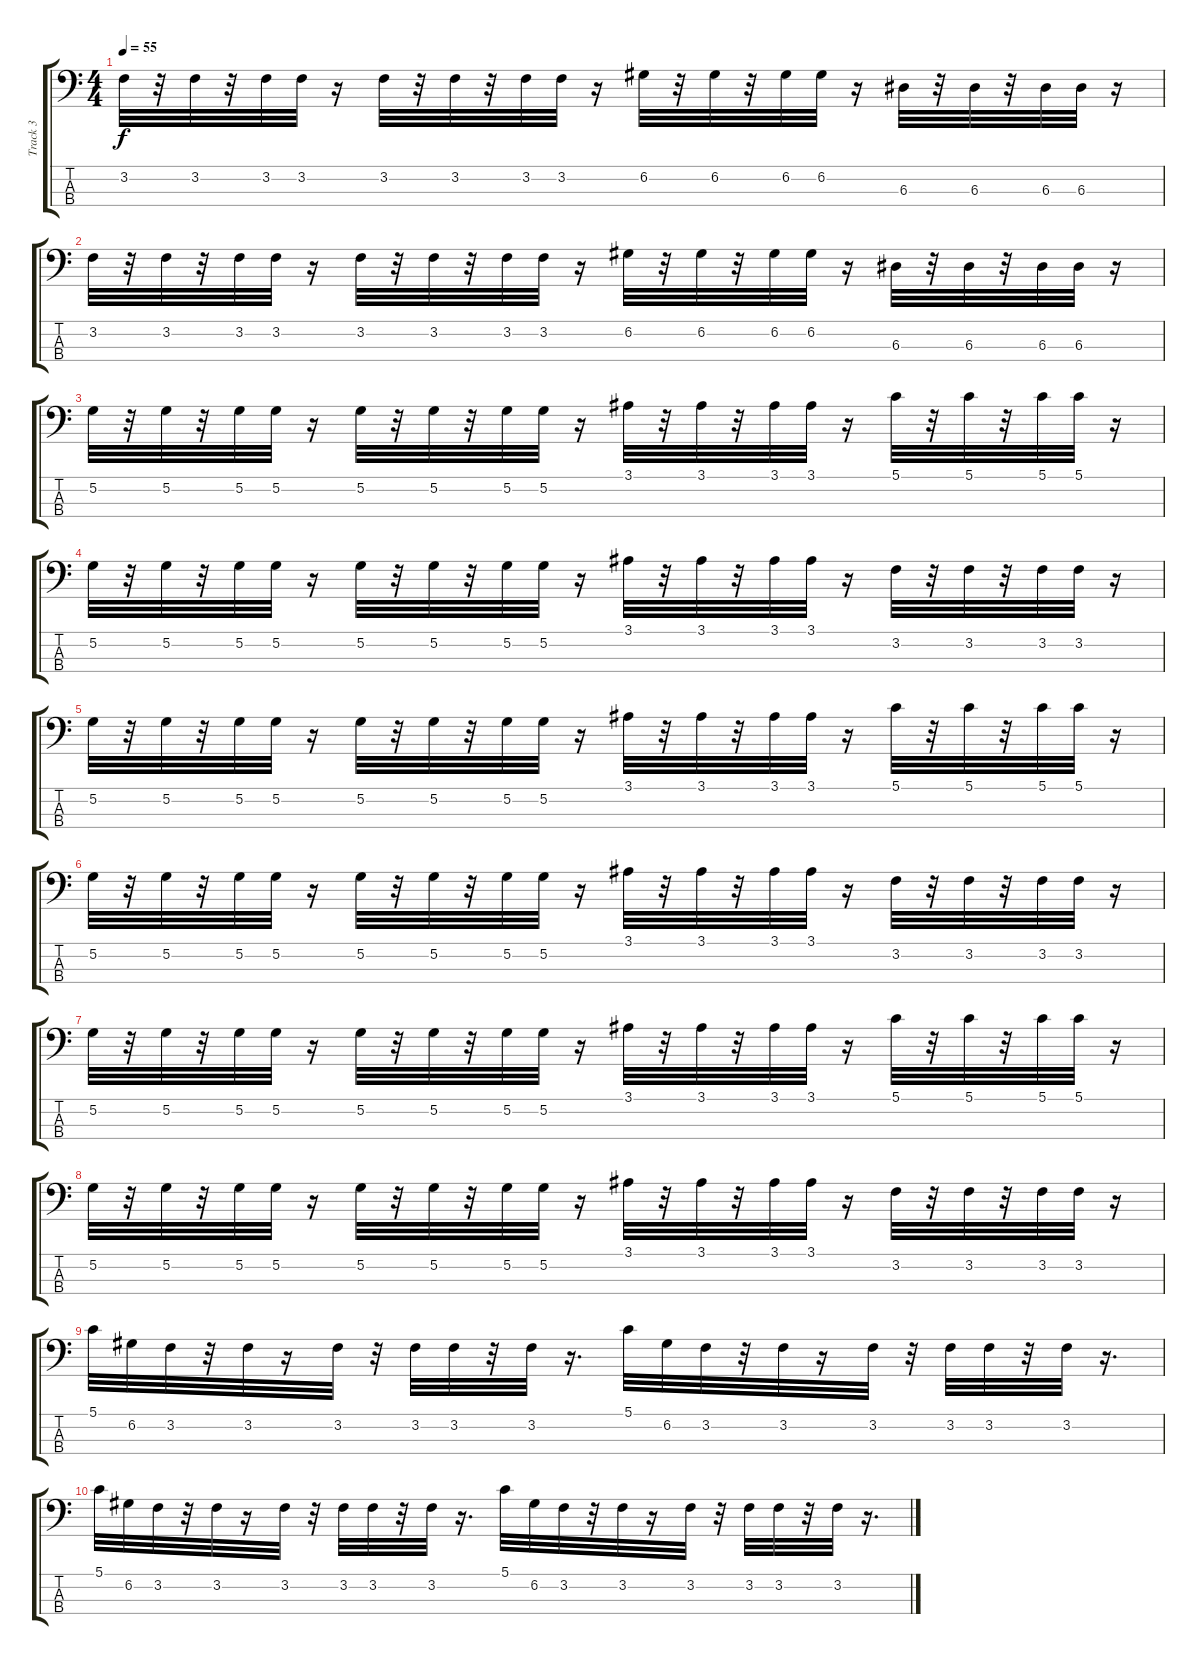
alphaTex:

\track ("Track 3" "Track 3") {instrument synthbass1}
\staff {score tabs}
\tuning (G2 D2 A1 E1) {hide}
\ts (4 4)
\tempo 55
\clef f4
\ks c
3.2.32{dy f} r.32 3.2.32 r.32 3.2.32 3.2.32 r.16 3.2.32 r.32 3.2.32 r.32 3.2.32 3.2.32 r.16 6.2.32 r.32 6.2.32 r.32 6.2.32 6.2.32 r.16 6.3.32 r.32 6.3.32 r.32 6.3.32 6.3.32 r.16 |
3.2.32 r.32 3.2.32 r.32 3.2.32 3.2.32 r.16 3.2.32 r.32 3.2.32 r.32 3.2.32 3.2.32 r.16 6.2.32 r.32 6.2.32 r.32 6.2.32 6.2.32 r.16 6.3.32 r.32 6.3.32 r.32 6.3.32 6.3.32 r.16 |
5.2.32 r.32 5.2.32 r.32 5.2.32 5.2.32 r.16 5.2.32 r.32 5.2.32 r.32 5.2.32 5.2.32 r.16 3.1.32 r.32 3.1.32 r.32 3.1.32 3.1.32 r.16 5.1.32 r.32 5.1.32 r.32 5.1.32 5.1.32 r.16 |
5.2.32 r.32 5.2.32 r.32 5.2.32 5.2.32 r.16 5.2.32 r.32 5.2.32 r.32 5.2.32 5.2.32 r.16 3.1.32 r.32 3.1.32 r.32 3.1.32 3.1.32 r.16 3.2.32 r.32 3.2.32 r.32 3.2.32 3.2.32 r.16 |
5.2.32 r.32 5.2.32 r.32 5.2.32 5.2.32 r.16 5.2.32 r.32 5.2.32 r.32 5.2.32 5.2.32 r.16 3.1.32 r.32 3.1.32 r.32 3.1.32 3.1.32 r.16 5.1.32 r.32 5.1.32 r.32 5.1.32 5.1.32 r.16 |
5.2.32 r.32 5.2.32 r.32 5.2.32 5.2.32 r.16 5.2.32 r.32 5.2.32 r.32 5.2.32 5.2.32 r.16 3.1.32 r.32 3.1.32 r.32 3.1.32 3.1.32 r.16 3.2.32 r.32 3.2.32 r.32 3.2.32 3.2.32 r.16 |
5.2.32 r.32 5.2.32 r.32 5.2.32 5.2.32 r.16 5.2.32 r.32 5.2.32 r.32 5.2.32 5.2.32 r.16 3.1.32 r.32 3.1.32 r.32 3.1.32 3.1.32 r.16 5.1.32 r.32 5.1.32 r.32 5.1.32 5.1.32 r.16 |
5.2.32 r.32 5.2.32 r.32 5.2.32 5.2.32 r.16 5.2.32 r.32 5.2.32 r.32 5.2.32 5.2.32 r.16 3.1.32 r.32 3.1.32 r.32 3.1.32 3.1.32 r.16 3.2.32 r.32 3.2.32 r.32 3.2.32 3.2.32 r.16 |
5.1.32{volume 0} 6.2.32 3.2.32 r.32 3.2.32 r.16 3.2.32 r.32 3.2.32 3.2.32 r.32 3.2.32 r.16{d} 5.1.32 6.2.32 3.2.32 r.32 3.2.32 r.16 3.2.32 r.32 3.2.32 3.2.32 r.32 3.2.32 r.16{d} |
5.1.32 6.2.32 3.2.32 r.32 3.2.32 r.16 3.2.32 r.32 3.2.32 3.2.32 r.32 3.2.32 r.16{d} 5.1.32 6.2.32 3.2.32 r.32 3.2.32 r.16 3.2.32 r.32 3.2.32 3.2.32 r.32 3.2.32 r.16{d}
